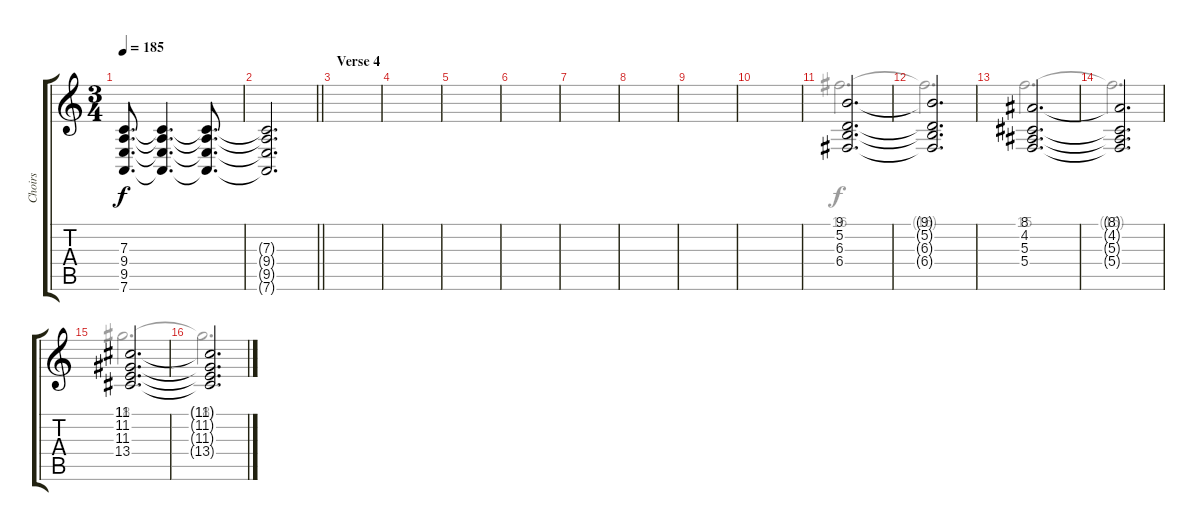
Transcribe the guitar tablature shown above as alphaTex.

\track ("Choirs" "Choirs") {instrument choiraahs}
\staff {score tabs}
\tuning (D4 A3 F3 C3 G2 D2) {hide}
\voice
\ts (3 4)
\tempo 185
\clef g2
\ks c
(7.3 9.4 9.5 7.6).8{d dy f volume 9} (7.3{t} 9.4{t} 9.5{t} 7.6{t}).4{d} (7.3{t} 9.4{t} 9.5{t} 7.6{t}).8{d} |
\barLineRight lightlight
(7.3{t} 9.4{t} 9.5{t} 7.6{t}).2{d} |
\section ("" "Verse 4")
|
|
|
|
|
|
|
|
(9.1 5.2 6.3 6.4).2{d volume 11} |
(9.1{t} 5.2{t} 6.3{t} 6.4{t}).2{d} |
(8.1 4.2 5.3 5.4).2{d} |
(8.1{t} 4.2{t} 5.3{t} 5.4{t}).2{d} |
(11.1 11.2 11.3 13.4).2{d} |
(11.1{t} 11.2{t} 11.3{t} 13.4{t}).2{d}
\voice
\clef g2
\ottava regular
\simile none
\ks c
|
\barLineRight lightlight
|
|
|
|
|
|
|
|
|
16.1.2{d} |
16.1{t}.2{d} |
15.1.2{d} |
15.1{t}.2{d} |
18.1.2{d} |
18.1{t}.2{d}
